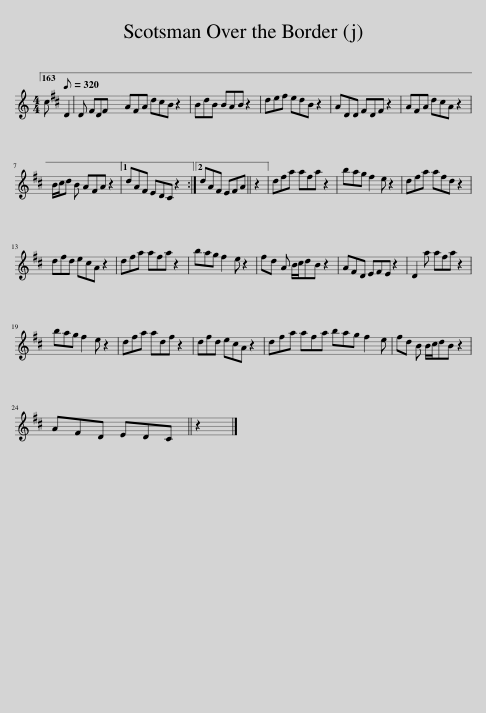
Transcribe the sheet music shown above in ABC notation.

X:1
L:1/8
M:4/4
I:linebreak $
K:C
V:1 treble
V:1
 c[Q:1/8=320] D2 D ^FDF | A^FA d^cB z2 | BdB BAB z2 | de^f edB z2 | ADD ^FDF z2 | %5
 A^FA d^cA z2 |$ B/^c/d B A^FA z2 ||1 dA^F ED^C z2 :|2 dA^F EFA z2 || d^fa afa z2 | %10
 bag ^f2 e z2 | d^fa afd z2 |$ d^fd e^cA z2 | d^fa afa z2 | bag ^f2 e z2 | %15
 ^fd A B/^c/dB z2 | A^FD EFE z2 | D2 a a^fa z2 |$ bag ^f2 e z2 | d^fa adf z2 | %20
 d^fd e^cA z2 | d^fa afa bag f2 e | ^fd B B/^c/dB z2 |$ A^FD ED^C z2 |] %24
